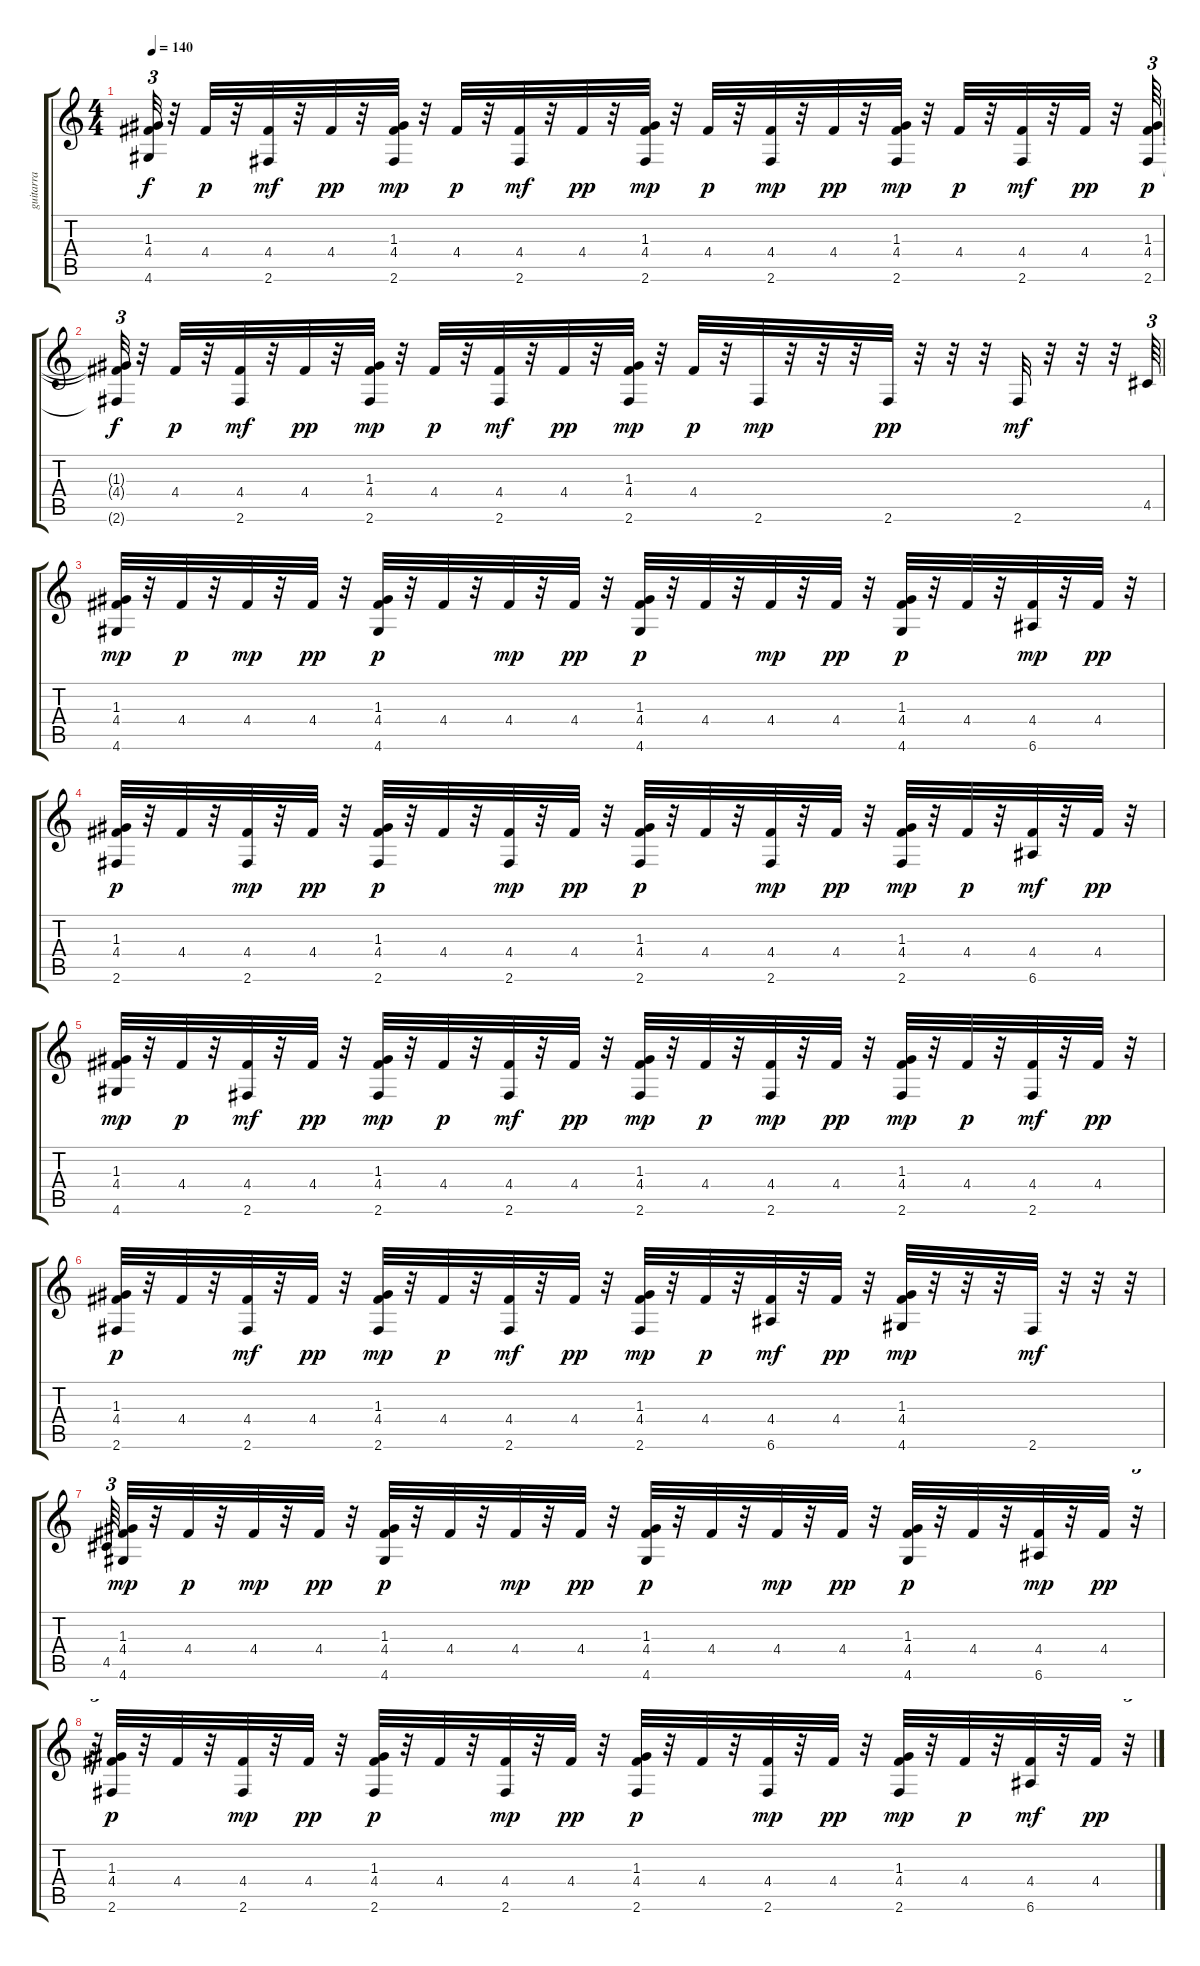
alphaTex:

\track ("guitarra" "guitarra") {instrument acousticguitarsteel}
\staff {score tabs}
\tuning (E4 B3 G3 D3 A2 E2) {hide}
\ts (4 4)
\tempo 140
\clef g2
\ks c
(1.3{t} 4.4{t} 4.6{t}).32{tu (3 2) dy f} r.32 4.4.32{dy p} r.32 (4.4 2.6).32{dy mf} r.32 4.4.32{dy pp} r.32 (1.3 4.4 2.6).32{dy mp} r.32 4.4.32{dy p} r.32 (4.4 2.6).32{dy mf} r.32 4.4.32{dy pp} r.32 (1.3 4.4 2.6).32{dy mp} r.32 4.4.32{dy p} r.32 (4.4 2.6).32{dy mp} r.32 4.4.32{dy pp} r.32 (1.3 4.4 2.6).32{dy mp} r.32 4.4.32{dy p} r.32 (4.4 2.6).32{dy mf} r.32 4.4.32{dy pp} r.32 (1.3 4.4 2.6).64{tu (3 2) dy p} |
(1.3{t} 4.4{t} 2.6{t}).32{tu (3 2) dy f} r.32 4.4.32{dy p} r.32 (4.4 2.6).32{dy mf} r.32 4.4.32{dy pp} r.32 (1.3 4.4 2.6).32{dy mp} r.32 4.4.32{dy p} r.32 (4.4 2.6).32{dy mf} r.32 4.4.32{dy pp} r.32 (1.3 4.4 2.6).32{dy mp} r.32 4.4.32{dy p} r.32 2.6.32{dy mp} r.32 r.32 r.32 2.6.32{dy pp} r.32 r.32 r.32 2.6.32{dy mf} r.32 r.32 r.32 4.5.64{tu (3 2)} |
(1.3 4.4 4.6).32{dy mp} r.32 4.4.32{dy p} r.32 4.4.32{dy mp} r.32 4.4.32{dy pp} r.32 (1.3 4.4 4.6).32{dy p} r.32 4.4.32 r.32 4.4.32{dy mp} r.32 4.4.32{dy pp} r.32 (1.3 4.4 4.6).32{dy p} r.32 4.4.32 r.32 4.4.32{dy mp} r.32 4.4.32{dy pp} r.32 (1.3 4.4 4.6).32{dy p} r.32 4.4.32 r.32 (4.4 6.6).32{dy mp} r.32 4.4.32{dy pp} r.32 |
(1.3 4.4 2.6).32{dy p} r.32 4.4.32 r.32 (4.4 2.6).32{dy mp} r.32 4.4.32{dy pp} r.32 (1.3 4.4 2.6).32{dy p} r.32 4.4.32 r.32 (4.4 2.6).32{dy mp} r.32 4.4.32{dy pp} r.32 (1.3 4.4 2.6).32{dy p} r.32 4.4.32 r.32 (4.4 2.6).32{dy mp} r.32 4.4.32{dy pp} r.32 (1.3 4.4 2.6).32{dy mp} r.32 4.4.32{dy p} r.32 (4.4 6.6).32{dy mf} r.32 4.4.32{dy pp} r.32 |
(1.3 4.4 4.6).32{dy mp} r.32 4.4.32{dy p} r.32 (4.4 2.6).32{dy mf} r.32 4.4.32{dy pp} r.32 (1.3 4.4 2.6).32{dy mp} r.32 4.4.32{dy p} r.32 (4.4 2.6).32{dy mf} r.32 4.4.32{dy pp} r.32 (1.3 4.4 2.6).32{dy mp} r.32 4.4.32{dy p} r.32 (4.4 2.6).32{dy mp} r.32 4.4.32{dy pp} r.32 (1.3 4.4 2.6).32{dy mp} r.32 4.4.32{dy p} r.32 (4.4 2.6).32{dy mf} r.32 4.4.32{dy pp} r.32 |
(1.3 4.4 2.6).32{dy p} r.32 4.4.32 r.32 (4.4 2.6).32{dy mf} r.32 4.4.32{dy pp} r.32 (1.3 4.4 2.6).32{dy mp} r.32 4.4.32{dy p} r.32 (4.4 2.6).32{dy mf} r.32 4.4.32{dy pp} r.32 (1.3 4.4 2.6).32{dy mp} r.32 4.4.32{dy p} r.32 (4.4 6.6).32{dy mf} r.32 4.4.32{dy pp} r.32 (1.3 4.4 4.6).32{dy mp} r.32 r.32 r.32 2.6.32{dy mf} r.32 r.32 r.32 |
4.5.64{tu (3 2)} (1.3 4.4 4.6).32{dy mp} r.32 4.4.32{dy p} r.32 4.4.32{dy mp} r.32 4.4.32{dy pp} r.32 (1.3 4.4 4.6).32{dy p} r.32 4.4.32 r.32 4.4.32{dy mp} r.32 4.4.32{dy pp} r.32 (1.3 4.4 4.6).32{dy p} r.32 4.4.32 r.32 4.4.32{dy mp} r.32 4.4.32{dy pp} r.32 (1.3 4.4 4.6).32{dy p} r.32 4.4.32 r.32 (4.4 6.6).32{dy mp} r.32 4.4.32{dy pp} r.32{tu (3 2)} |
r.64{tu (3 2)} (1.3 4.4 2.6).32{dy p} r.32 4.4.32 r.32 (4.4 2.6).32{dy mp} r.32 4.4.32{dy pp} r.32 (1.3 4.4 2.6).32{dy p} r.32 4.4.32 r.32 (4.4 2.6).32{dy mp} r.32 4.4.32{dy pp} r.32 (1.3 4.4 2.6).32{dy p} r.32 4.4.32 r.32 (4.4 2.6).32{dy mp} r.32 4.4.32{dy pp} r.32 (1.3 4.4 2.6).32{dy mp} r.32 4.4.32{dy p} r.32 (4.4 6.6).32{dy mf} r.32 4.4.32{dy pp} r.32{tu (3 2)}
